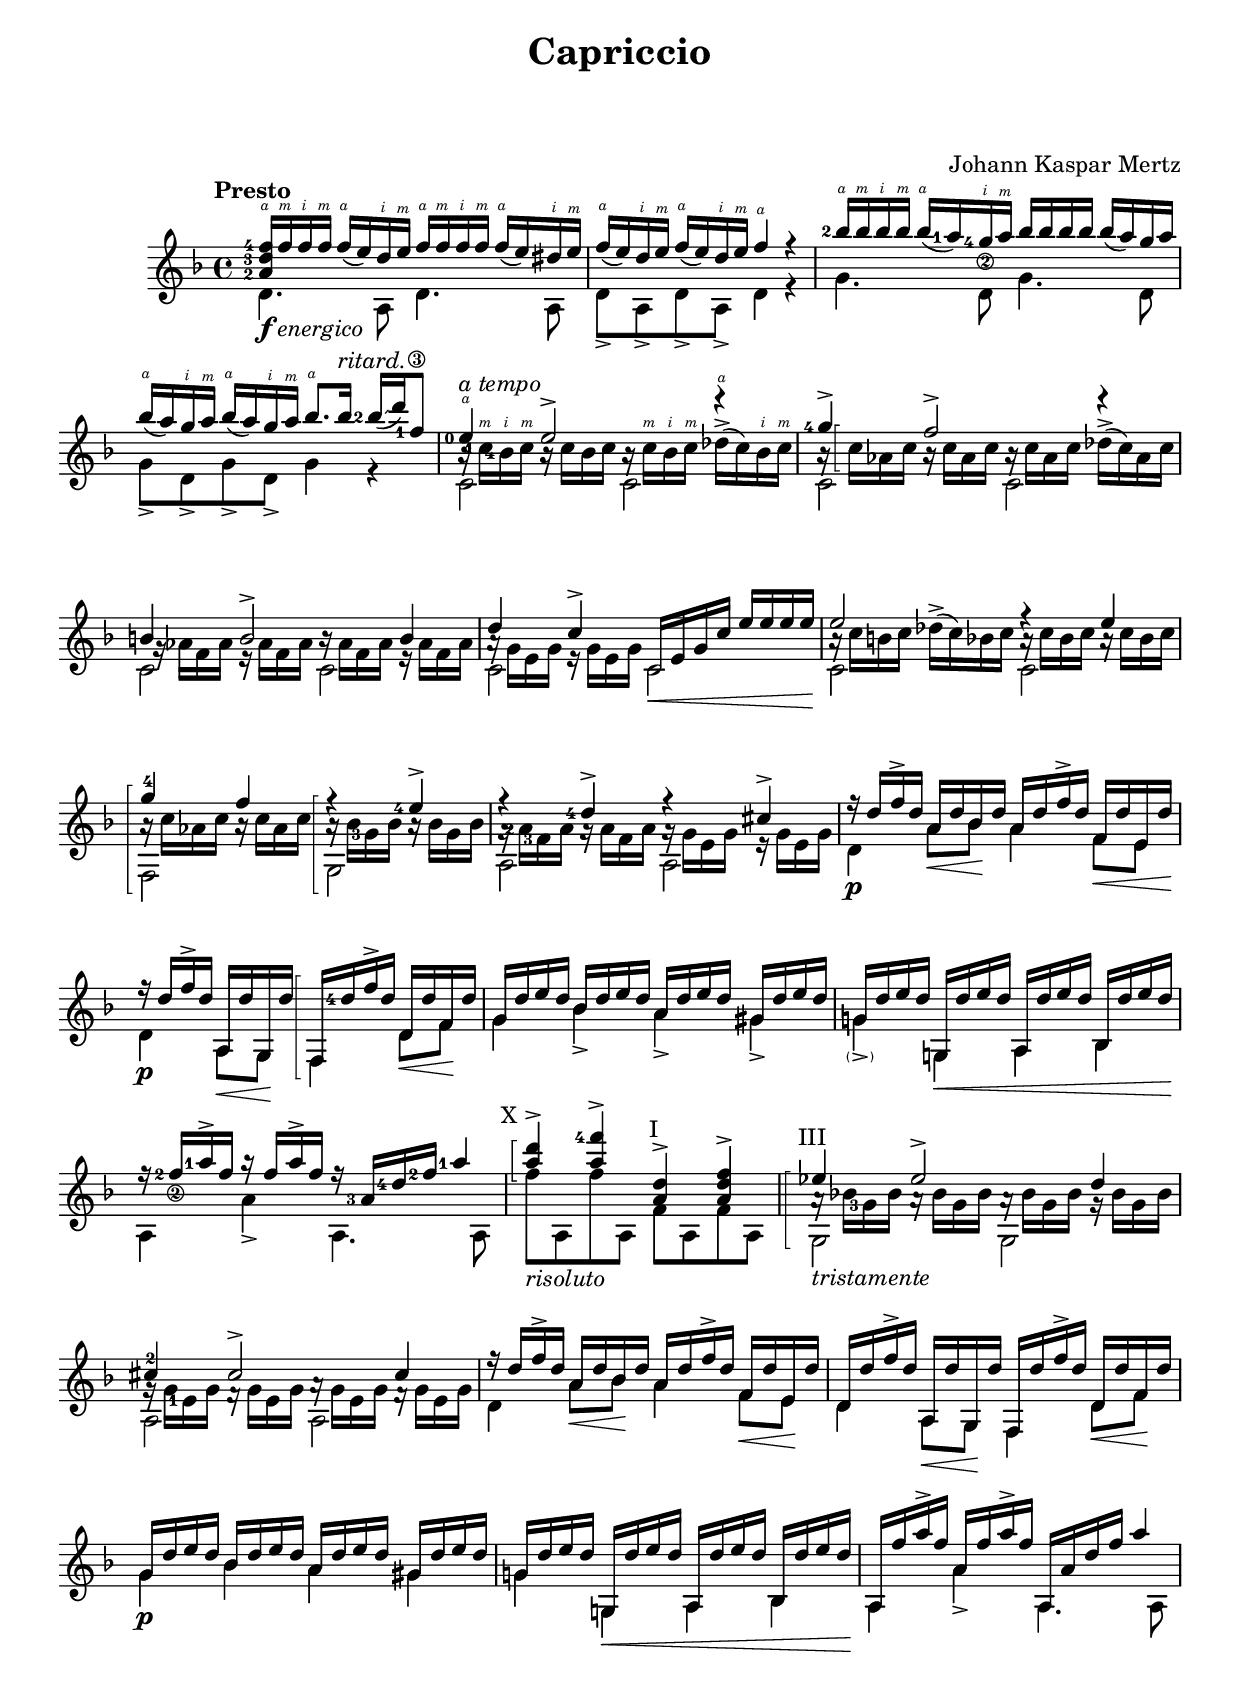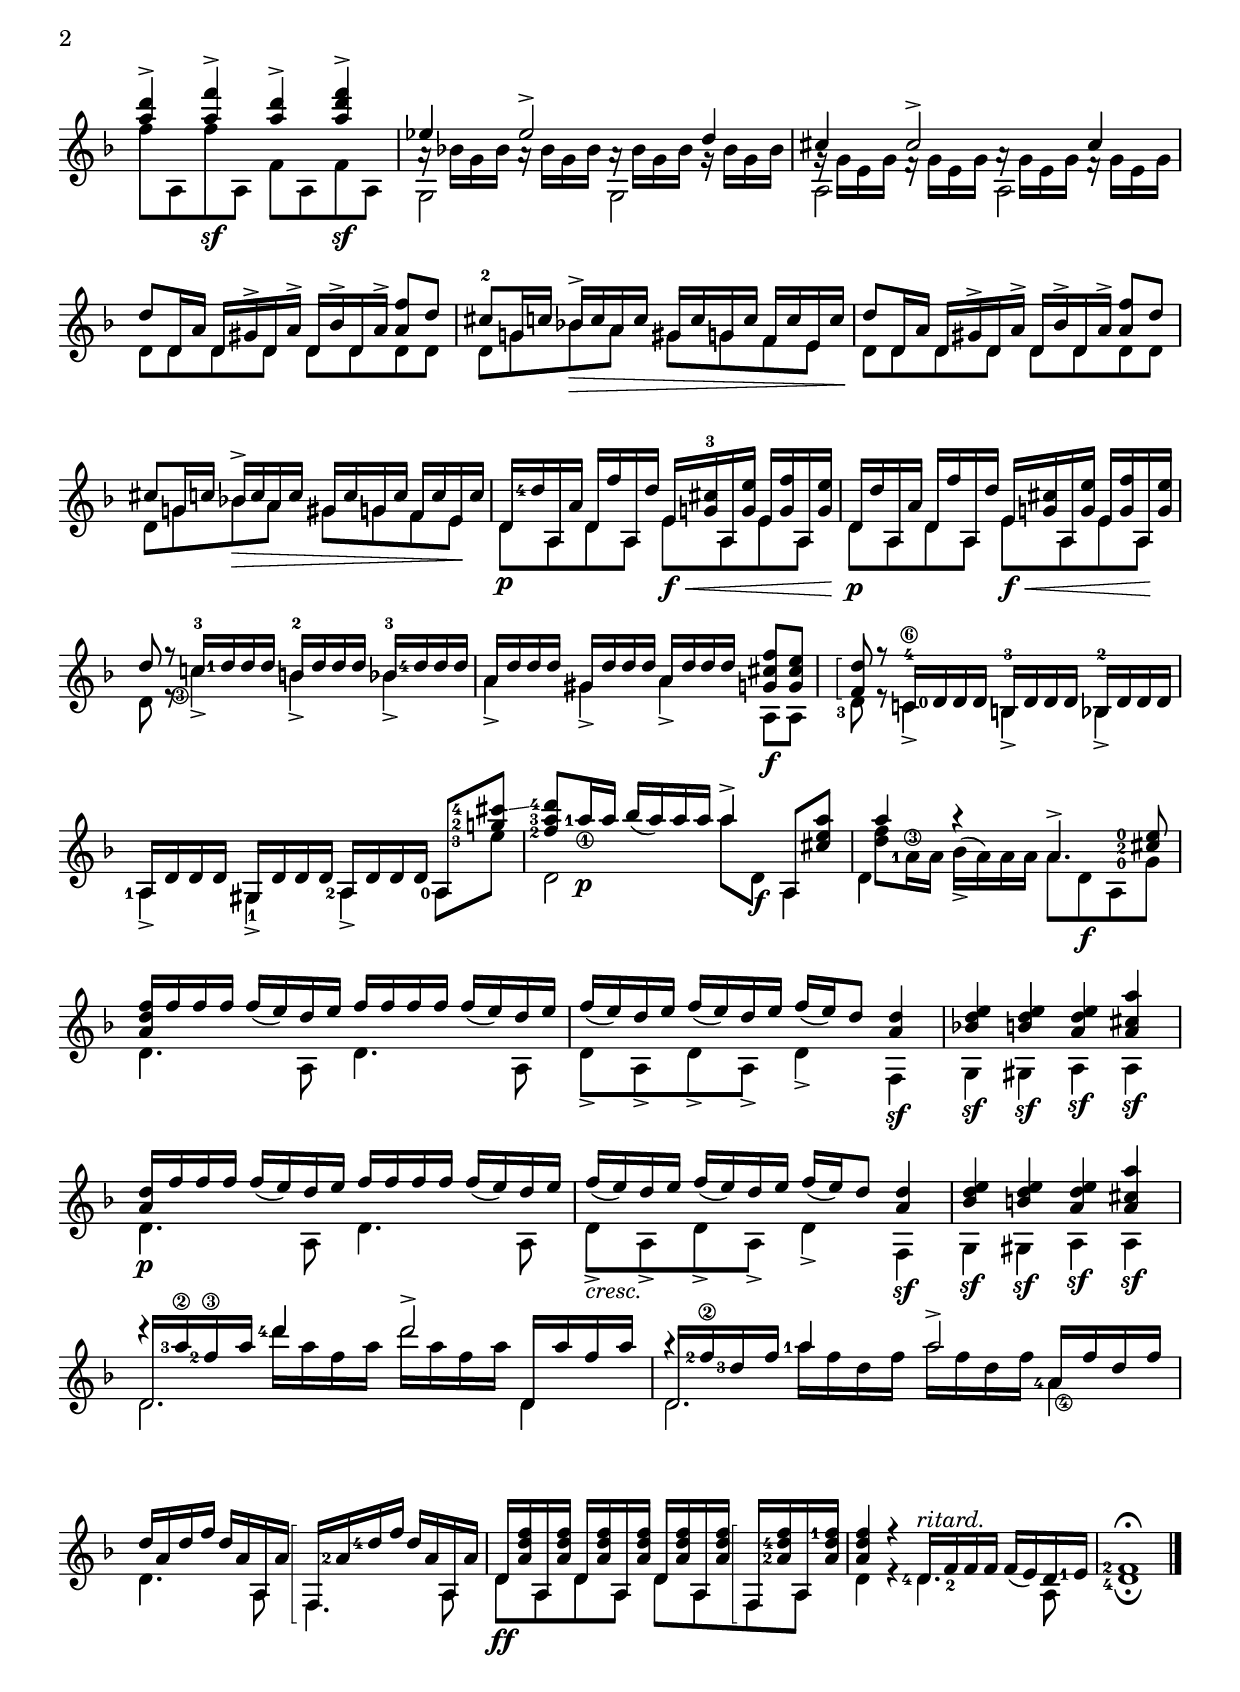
\version "2.17.9"
\language "english"
restPos = #(define-music-function (parser location num)( number?)
             #{ \override Rest #'staff-position = $num #})

restMove = #(define-music-function (parser location x)( number?)#{\once \override Rest #'extra-offset = #(cons x 0) #})

restPosOff = { \revert Rest #'staff-position }

multiRestPos = #(define-music-function (parser location num)( number?)
             #{\once \override MultiMeasureRest #'staff-position = $num #})

multiRestPosOn = #(define-music-function (parser location num)( number?)
             #{ \override MultiMeasureRest #'staff-position = $num #})


multiRestPosOff = { \revert MultiMeasureRest #'staff-position }

ign = { \once \override NoteColumn #'ignore-collision = ##t }
force = #(define-music-function (parser location num)( number?)
           #{ \once \override NoteColumn #'force-hshift = $num #})


addStemSpace = #(define-music-function (parser location val )( number?) #{ \once \override Stem #'extra-spacing-width =  #(cons val 0) #})
addAccSpace = #(define-music-function (parser location val )( number?) #{ \once \override Accidental #'extra-spacing-width =  #(cons (- val) 0) #})


stemExtreme = { \override Stem #'details #'beamed-extreme-minimum-free-lengths = #'(2.3 1.7) }
stemLen = #(define-music-function (parser location num)( number?) #{ \once \override Stem #'length = $num #})
             

setFgUp = { \set fingeringOrientations = #'(up) }
setFgDo = { \set fingeringOrientations = #'(down) }
setFgLe = { \set fingeringOrientations = #'(left) }
setFgRi = { \set fingeringOrientations = #'(right) }

fgup =  { \once \set fingeringOrientations = #'(up) }
fgdo = { \once \set fingeringOrientations = #'(down) }
fgle = { \once \set fingeringOrientations = #'(left) }
fgri = { \once \set fingeringOrientations = #'(right) }

fgDoLeUp = { \once \set fingeringOrientations = #'(down left up) }
fgDoLe = { \once \set fingeringOrientations = #'(down left) }
fgLeUp = { \once \set fingeringOrientations = #'(up left) }
fgUpDo = { \once \set fingeringOrientations = #'(down up)}
fgLeRi = { \once \set fingeringOrientations = #'(right left)}

fgAddStemSupport = {\override Fingering #'add-stem-support = ##t }
fgRevStemSupport = {\revert Fingering #'add-stem-support }

fgInStaff = {\override Fingering #'staff-padding = #'() }
fgOutStaff = {\revert Fingering #'staff-padding }


fgAlignRi = { \override Fingering #'self-alignment-X = #RIGHT }
fgAlignLe = { \override Fingering #'self-alignment-X = #LEFT }
fgAlignCe = { \override Fingering #'self-alignment-X = #CENTER }

fgNoSpace = { \once \override Fingering #'extra-spacing-width = #'(+inf.0 . -inf.0) }
fgNoSpaceOn = { \override Fingering #'extra-spacing-width = #'(+inf.0 . -inf.0) }
fgNoSpaceOff = { \revert Fingering #'extra-spacing-width }

fgPrio = { \once \override Fingering #'script-priority = #-1000 }

fgAllPad = #(define-music-function (parser location val )( number?) #{\override Fingering #'padding = $val #})
fgPad = #(define-music-function (parser location val )( number?) #{\once \override Fingering #'padding = $val #})
fgMove = #(define-music-function (parser location x y )( number? number? ) #{\once \override Fingering #'extra-offset = #(cons x y) #})
fgXmove = #(define-music-function (parser location x)( number?)#{\once \override Fingering #'extra-offset = #(cons x 0)	#})
fgYmove = #(define-music-function (parser location y)( number?)#{\once \override Fingering #'extra-offset = #(cons 0 y)	#})
fgMoveSharp = { \fgMove #1.5 #-2.2 }
fgMoveNat = { \fgMove #1.1 #-2.2 }

fgTwkMove = #(define-music-function (parser location offset num) (pair? number?)
        (let ((m (make-music 'FingeringEvent
                          'digit num)))
       (set! (ly:music-property m 'tweaks)
             (acons 'extra-offset offset
                    (ly:music-property m 'tweaks)))
       m)
     )


fgTwkXMove = #(define-music-function (parser location x num) (number? number?)
        (let ((m (make-music 'FingeringEvent
                          'digit num)))
       (set! (ly:music-property m 'tweaks)
             (acons 'extra-offset (cons x 0)
                    (ly:music-property m 'tweaks)))
       m)
     )

fgTwkYMove = #(define-music-function (parser location y num) (number? number?)
        (let ((m (make-music 'FingeringEvent
                          'digit num)))
       (set! (ly:music-property m 'tweaks)
             (acons 'extra-offset (cons 0 y)
                    (ly:music-property m 'tweaks)))
       m)
     )



setSnUp = { \set stringNumberOrientations = #'(up) }
setSnDo = { \set stringNumberOrientations = #'(down) }
setSnLe = { \set stringNumberOrientations = #'(left) }
setSnRi = { \set stringNumberOrientations = #'(right) }

snup =  { \once \set stringNumberOrientations = #'(up) }
sndo = { \once \set stringNumberOrientations = #'(down) }
snle = { \once \set stringNumberOrientations = #'(left) }
snri = { \once \set stringNumberOrientations = #'(right) }

snDoLeUp = { \once \set stringNumberOrientations = #'(down left up) }
snDoLe = { \once \set stringNumberOrientations = #'(down left) }
snLeUp = { \once \set stringNumberOrientations = #'(up left) }
snUpDo = { \once \set stringNumberOrientations = #'(down up)}
snLeRi = { \once \set stringNumberOrientations = #'(right left)}

snAddStemSupport = {\override StringNumber #'add-stem-support = ##t }
snRevStemSupport = {\revert StringNumber #'add-stem-support }

snInStaff = {\override StringNumber #'staff-padding = #'() }
snOutStaff = {\revert StringNumber #'staff-padding }


snAlignRi = { \override StringNumber #'self-alignment-X = #RIGHT }
snAlignLe = { \override StringNumber #'self-alignment-X = #LEFT }
snAlignCe = { \override StringNumber #'self-alignment-X = #CENTER }

snNoSpace = { \once \override StringNumber #'extra-spacing-width = #'(+inf.0 . -inf.0) }

snPad = #(define-music-function (parser location val )( number?) #{\once \override StringNumber #'padding = $val #})
snMove = #(define-music-function (parser location x y )( number? number? ) #{\once \override StringNumber #'extra-offset = #(cons x y) #})
snXmove = #(define-music-function (parser location x)( number?)#{\once \override StringNumber #'extra-offset = #(cons x 0)	#})
snYmove = #(define-music-function (parser location y)( number?)#{\once \override StringNumber #'extra-offset = #(cons 0 y)	#})

snTwkMove = #(define-music-function (parser location offset num) (pair? number?)
        (let ((m (make-music 'StringNumberEvent
                          'string-number num)))
       (set! (ly:music-property m 'tweaks)
             (acons 'extra-offset offset
                    (ly:music-property m 'tweaks)))
       m)
     )



snTwkYMove = #(define-music-function (parser location y num) (number? number?)
        (let ((m (make-music 'StringNumberEvent
                          'string-number num)))
       (set! (ly:music-property m 'tweaks)
             (acons 'extra-offset (cons 0 y)
                    (ly:music-property m 'tweaks)))
       m)
     )


snSpanner =
#(define-music-function (parser location StringNumber) (string?)
  #{
    \override TextSpanner.style = #'solid
    \override TextSpanner.font-size = #-5
    \override TextSpanner.bound-details.left.stencil-align-dir-y = #CENTER
    \override TextSpanner.bound-details.right.text = \markup { \draw-line #'( 0 . -1) }
    \override TextSpanner.bound-details.right.padding = #-3
    \override TextSpanner.bound-details.left.text = \markup { \circle \number $StringNumber }
  #})

rh = #rightHandFinger

setRhUp = { \set strokeFingerOrientations = #'(up) }
setRhDo = { \set strokeFingerOrientations = #'(down) }
setRhLe = { \set strokeFingerOrientations = #'(left) }
setRhRi = { \set strokeFingerOrientations = #'(right) }

rhup =  { \once \set strokeFingerOrientations = #'(up) }
rhdo = { \once \set strokeFingerOrientations = #'(down) }
rhle = { \once \set strokeFingerOrientations = #'(left) }
rhri = { \once \set strokeFingerOrientations = #'(right) }




rhAddStemSupport = {\override StrokeFinger #'add-stem-support = ##t }
rhRevStemSupport = {\revert StrokeFinger #'add-stem-support }

rhInStaff = {\override StrokeFinger #'staff-padding = #'() }
rhOutStaff = {\revert StrokeFinger #'staff-padding }


rhAlignRi = { \override StrokeFinger #'self-alignment-X = #RIGHT }
rhAlignLe = { \override StrokeFinger #'self-alignment-X = #LEFT }
rhAlignCe = { \override StrokeFinger #'self-alignment-X = #CENTER }



rhPad = #(define-music-function (parser location val )( number?) #{\once \override StrokeFinger #'padding = $val #})
rhMove = #(define-music-function (parser location x y )( number? number? ) #{\once \override StrokeFinger #'extra-offset = #(cons x y) #})
rhXmove = #(define-music-function (parser location x)( number?)#{\once \override StrokeFinger #'extra-offset = #(cons x 0) #})
rhYmove = #(define-music-function (parser location y)( number?)#{\once \override StrokeFinger #'extra-offset = #(cons 0 y) #})

arpPos = #(define-music-function (parser location bottom top)( number? number?)
            #{ \once \override Score.Arpeggio #'positions = #(cons bottom top) #})

arpXmove = #(define-music-function (parser location x)( number? )
            #{ \once \override Score.Arpeggio #'extra-offset = #(cons x 0) #})

arpExtFg = { \once \override Staff.Arpeggio #'X-offset = #-1.8 }

arpNoSpace = { \once \override Staff.Arpeggio #'extra-spacing-width = #'(+inf.0 . -inf.0) }

arpExt = #(define-music-function (parser location bottom top )( number? number? )
        #{
          \override Score.Arpeggio.positions = #(lambda (grob)
              (let* ((pos (ly:arpeggio::calc-positions grob))
                     (newbottom (-(car pos) bottom))
                     (newtop (+(cdr pos) top))
                    )
               (cons newbottom newtop)
               )
                 
            )
        #}
   )           

arpExtOff = { \revert Score.Arpeggio.positions }

barreText = #(define-music-function
     (parser location str)
     (string?)
     #{ -\markup {\smaller \center-align {\hspace #.6  \concat {"B" $str " "}}} #})

dbarreText = #(define-music-function
     (parser location str)
     (string?)
   #{ -\markup {\smaller \halign #CENTER \concat {"½B" $str " "}} #})



barre = #(define-music-function (parser location str) (string?)
#{
  \once \override TextSpanner #'direction = #UP
  \once \override TextSpanner #'(bound-details left text) = \markup {\smaller \halign #CENTER \concat {"B" $str " "}}
  \once \override TextSpanner #'style = #'line
  \once  \override TextSpanner #'bound-details #'right #'text = \markup { \draw-line #'( 0 . -.5) }
  \once \override TextSpanner #'font-shape = #'upright
  \once \override TextSpanner #'bound-details #'left-broken #'text = ##f 
  \once \override TextSpanner #'to-barline = ##f
  \once  \override TextSpanner #'bound-details #'right #'padding = #-1
  \once \override TextSpanner #'(bound-details left stencil-align-dir-x) = #LEFT
#})

dbarre = #(define-music-function (parser location str) (string?)
#{
  \once \override TextSpanner #'direction = #UP
  \once \override TextSpanner #'(bound-details left text) = \markup {\smaller \halign #CENTER \concat {"½B" $str " "}}
  \once \override TextSpanner #'style = #'line
  \once  \override TextSpanner #'bound-details #'right #'text = \markup { \draw-line #'( 0 . -.5) }
  \once \override TextSpanner #'font-shape = #'upright
  \once \override TextSpanner #'bound-details #'left-broken #'text = ##f 
  \once \override TextSpanner #'to-barline = ##f
  \once  \override TextSpanner #'bound-details #'right #'padding = #-1
  \once \override TextSpanner #'(bound-details left stencil-align-dir-x) = #LEFT
#})

stasp = \startTextSpan
stosp = \stopTextSpan

glisstofing = { \once \override Glissando #'to-fingerings = ##t }
glisstofingOn = { \override Glissando #'to-fingerings = ##t }
glisstofingOff = { \revert Glissando #'to-fingerings }
glissmap = #(define-music-function (parser location x y )( number? number? ) #{ \once \set glissandoMap = #(list (cons x y)) #})
glissLePad = #(define-music-function (parser location val )( number? ) #{ \once \override Glissando.bound-details.left.padding = $val #})
glissRiPad = #(define-music-function (parser location val )( number? ) #{ \once \override Glissando.bound-details.right.padding = $val #})
glissPad = #(define-music-function (parser location le ri )( number? number? ) #{ \glissLePad $le \glissRiPad $ri #})
glissLeY = #(define-music-function (parser location val )( number? ) #{ \once \override Glissando.bound-details.left.Y = $val #})
glissRiY = #(define-music-function (parser location val )( number? ) #{ \once \override Glissando.bound-details.right.Y = $val #})
glissY = #(define-music-function (parser location le ri )( number? number? ) #{ \glissLeY $le \glissRiY $ri #})
glissSkipOne = { \once \override NoteColumn.glissando-skip = ##t }
glissSkipOn = { \override NoteColumn.glissando-skip = ##t }
glissSkipOff = { \revert NoteColumn.glissando-skip }



\header {
  title = \markup  \center-column {"Capriccio" \null \null }
  composer = "Johann Kaspar Mertz"
}

\paper {
  ragged-last-bottom = ##f
  system-system-spacing #'basic-distance = #20
  bottom-margin = #15
  
  
}

markIt = #(define-music-function (parser location str) (string?)
    #{ -\markup { \italic $str } #})
enerF = \markup { \dynamic f \italic energico }

rom = #(define-music-function (parser location str) (string?)
    #{ -\markup { \halign #CENTER $str } #})


upper = \relative c'' {
  \key d \minor
  \time 4/4
  \mergeDifferentlyHeadedOn \mergeDifferentlyDottedOn \stemExtreme
  \set Staff.connectArpeggios = ##t
  \override Staff.Arpeggio #'stencil = #ly:arpeggio::brew-chord-bracket
  %\set Score.skipTypesetting = ##t
  \override StrokeFinger.avoid-slur = #'ignore
  \slurDown \setFgLe \fgInStaff \setRhUp \rhAddStemSupport \setSnDo \snInStaff \snAddStemSupport
  \tempo "Presto"
  <a-2 d-3 f-4\rh #4 >16 f'\rh #3 f\rh #2 f\rh #3  f(\rh #4 e) d\rh #2 e\rh #3 
    f\rh #4 f\rh #3 f\rh #2 f\rh #3 f(\rh #4 e) ds\rh #2 e\rh #3 | % 1
  f(\rh #4 e) d\rh #2 e\rh #3 f(\rh #4 e) d\rh #2 e\rh #3 f4\rh #4 r | % 2
  <bf-2\rh #4 >16 bf\rh #3 bf\rh #2 bf\rh #3 bf(\rh #4 <a-1>) <g-4\2\rh #2 > a\rh #3 bf bf bf bf bf( a) g a | % 3
  bf(\rh #4 a) g\rh #2 a\rh #3 bf(\rh #4 a) g\rh #2 a\rh #3 bf8.\rh #4 bf16-\markIt "ritard." <bf-2>(\glissando d) <f,-1^\3>8 | % 4
  <e-0\rh #4 >4-\markIt "a tempo" e2-> e'4\rest | % 5
  <g,-4>-> f2-> e'4\rest | % 6
  b, b2-> b4 | % 7
  d c-> c,16\< e g c e e e e | % 8
  e2\! r4 e | % 9
  \fgup \arpPos #-6 #3 <g-4>\arpeggio  f r <e-4>-> | % 10
  r <d-4>-> r cs-> | % 11
  r16 d f-> d a d bf d a d f-> d f, d' e, d' | % 12
  r d f-> d a, d' g,, d'' f,, <d''-4> f-> d d, d' f, d' | % 13
  g, d' e d bf d e d a d e d gs, d' e d | % 14
  g,! d' e d g,, d'' e d a, d' e d bf, d' e d | % 15
  r <f-2\2> <a-1>-> f r f a-> f r <a,-3> <d-4> <f-2> <a-1>4 | % 16
  \once \override TextScript #'extra-offset = #'(-1.6 . -1.6) <a d>4\arpeggio ->-\rom "X" <a f'-4>-> <a, d>->-\rom "I" <a d f>-> | % 17
  ef'\arpeggio-\rom "III" ef2-> d4 | % 18
  \fgup <cs-2> cs2-> cs4 | % 19
  r16 d f-> d a d bf d a d f-> d f, d' e, d' | % 20
  d, d' f-> d a, d' g,, d'' f,, d'' f-> d d, d' f, d' | % 21
  g, d' e d bf d e d a d e d gs, d' e d | % 22
  g,! d' e d g,,! d'' e d a, d' e d bf, d' e d | % 23
  a, f'' a-> f a, f' a-> f a,, a' d f a4 | % 24
  <a d>-> <a f'>-> <a d>-> <a d f>-> | % 25
  ef ef2-> d4 | % 26
  cs cs2-> cs4 | % 27
  d8 d,16 a' d, gs-> d a'-> d, bf'-> d, a'-> <a f'>8 d | % 28
  \fgup <cs-2>8 g!16 c bf!-> c a c gs c g c f, c' e, c' | % 29
  d8 d,16 a' d, gs-> d a'-> d, bf'-> d, a'-> <a f'>8 d | % 30
  cs g!16 c bf!-> c a c gs c g c f, c' e, c' | % 31
  d, <d'-4> a, a' d, f' a,, d' e, \fgup <g! cs-3> a, <g' e'> e <g f'> a, <g' e'> | % 32
  d d' a, a' d, f' a,, d' e, <g! cs> a, <g' e'> e <g f'> a, <g' e'> | % 33
  d'8 r \fgup \snMove #-1.7 #-.5 <c!-3\3>16 <d-1> d d \fgup <b-2> d d d \fgup <bf-3> <d-4> d d | % 34
  a d d d gs, d' d d a d d d <g, cs f>8 <g cs e> | % 35
  <f d'>\arpeggio r \fgup \snup <c!-4\6>16 <d-0> d d \fgup <b-3> d d d \fgup <bf-2> d d d | % 36
  <a-1> d d d \fgdo <gs,-1> d' d d <a-2> d d d <a-0>8 \glissmap #1 #2 \glissRiPad #1.5 <g''!-2 cs-4>\glissando | % 37
  <f-2 a-3 d-4> <a-1\1>16\p a bf( a) a a a4-> a,,8 <cs' e a> | % 38
  a'4 r a,4.-> <cs-2 e-0>8 | % 39
  <a d f>16 f' f f f( e) d e f f f f f( e) d e | % 40
  f( e) d e f( e) d e f( e) d8 <a d>4 | % 41
  <bf! d e> <b d e> <a d e> <a cs a'> | % 42
  <a d>16 f' f f f( e) d e f f f f f( e) d e | % 43
  f( e) d e f( e) d e f( e) d8 <a d>4 | % 44
  <bf d e> <b d e> <a d e> <a cs a'> | % 45
  d'4\rest d d2-> | % 46
  a4\rest a a2-> | % 47
  d,16 a d f d a a, a' f, <a'-2> <d-4> f d a a, a' | % 48
  d, <a' d f> a, q d q a q d q a q f <a'-2 d-4 f> a, <a' d f-1> | % 49
  q4 r <d,-4>16-\markIt "ritard." \fgdo <f-2> f f f( e) d <e-1> | % 50
  <f-2>1\fermata \bar "|."
}

middle = \relative c'' {
  s1*4 | % 1-4
  \voiceTwo \slurUp \setFgLe \fgNoSpaceOn \setRhUp
  \override StrokeFinger.avoid-slur = #'ignore
  \restPos #-.3 r16 <c-1\rh #3 > <bf-4\rh #2 > c\rh #3 r c bf c r c\rh #3 bf\rh #2 c\rh #3 \rhYmove #3 df(^>\rh #4 c) bf\rh #2 c\rh #3 | % 5
  r \arpPos #-1 #2 c\arpeggio af c r c af c r c af c df(^> c) af c | % 6
  \restPosOff \force #1 \restMove #1.4 g\rest \addAccSpace #1 af f af e\rest af f af b\rest af f af e\rest af f af | % 7
  \once \restPos #-.9 r g e g e\rest g e g s2 | % 8
  \restPos #-.5 r16 c b c df(^> c) bf c r c bf c r c bf c | % 9
  r c af c r c af c r bf <g-3> bf r bf g bf | % 10
  \restPos #-1.5 r <a-2> <f-3> a r a f a r g e g \restPosOff e\rest g e g | % 11
  s1*6 | % 12-17
  \restPos #-1 r16 bf! <g-3> bf r bf g bf r bf g bf \restPos #-2 r bf g bf | % 18
  r g <e-1> g \restPosOff f\rest g e g a\rest g e g f\rest g e g | % 19
  s1*6 | % 20-25
  \restPos #-1 r16 bf! g bf r bf g bf r bf g bf \restPos #-2 r bf g bf | % 26
  r g e g \restPosOff f\rest g e g a\rest g e g f\rest g e g | % 27
  s1*11 | % 28-38
  <d' f>8 \snInStaff <a-1\3>16 a bf(-> a) a a s2 | % 39
  s1*6 | % 40-45
  \voiceThree d,16 \setSnUp \snAddStemSupport <a''-3\2> <f-2\3> a \voiceTwo \fgNoSpaceOff <d-4> a f a d a f a \voiceThree d,, a'' f a | % 46
  d,, <f'-2\2> <d-3> f \voiceTwo <a-1> f d f a f d f \voiceThree \sndo \snAlignLe <a,-4\4> f' d f \voiceTwo | % 47
  
}

lower = \relative c' {
  \voiceFour
  d4.-\enerF a8 d4. a8 | % 1
  d8-> a-> d-> a-> d4 r | % 2
  g4. d8 g4. d8 | % 3
  g-> d-> g-> d-> g4 r | % 4
  c,2 c | c c | c c | c c | % 5-8
  c c | f, \arpPos #-6 #2 g\arpeggio | a a | % 9-11
  d4\p a'8\< bf\! a4 f8\< e | % 12
  d4\!\p a8\< g\! \arpPos #-6 #2.5 f4\arpeggio d'8\< f\! | % 13
  g4 bf-> a-> gs-> | % 14
  g!-\parenthesize -> g,!\< a bf | % 15
  a\! a'-> a,4. a8 | % 16
  f''\arpeggio-\markIt "risoluto" a,, f'' a,, f' a, f' a, | % 17
  g2\arpeggio-\markIt "tristamente" g | % 18
  a a | % 19
  d4 a'8\< bf\! a4 f8\< e\! | % 20
  d4 a8\< g\! f4 d'8\< f\! | % 21
  g4\p bf a gs | % 22
  g g,\< a bf | % 23
  a\! a'-> a,4. a8 | % 24
  f''8 a,, f''\sf a,, f' a, f'\sf a, | % 25
  g2 g | % 26
  a a | % 27
  d8 d d d d d d d | % 28
  d g bf\> a gs g f e | % 29
  d\! d d d d d d d | % 30
  d g bf\> a gs g f e\! | % 31
  d\p a d a e'\f\< a, e' a, | % 32
  d\!\p a d a e'\f\< a, e' a,\! | % 33
  d r c'4-> b-> bf-> | % 34
  a-> gs-> a-> a,8\f a | % 35
  \setFgLe \fgMove #1.3 #-1  <d-3> r c4-> b-> bf-> | % 36
  a-> gs-> a-> a8 \fgYmove #-.3 <e''-3> | % 37
  d,2 a''8 d,,\f a4 | % 38
  \force #-1.2 d s a'8 d,\f a <g'-0> | % 39
  d4. a8 d4. a8 | % 40
  d-> a-> d-> a-> d4-> f,\sf | % 41
  g\sf gs\sf a\sf a\sf | % 42
  d4.\p a8 d4. a8 | % 43
  d->-\markIt "cresc." a-> d-> a-> d4-> f,\sf | % 44
  g\sf gs\sf a\sf a\sf | % 45
  d2. d4 | % 46
  d2. a'4 | % 47
  d,4. a8 \arpPos #-6 #2 f4.\arpeggio a8 | % 48
  d\ff a d a d a \arpPos #-6 #2 f\arpeggio a | % 49
  d4 r d4. a8 | % 50
  \fgYmove #-.3 <d-4>1\fermata
  
}

\score {
  \new Staff \with {
    \consists "Span_arpeggio_engraver"
  } { << \upper \\ \middle \\ \lower >> }
  \layout { 
    \context {
      \Score
      \remove "Bar_number_engraver"
    }
  
  }
  % \midi {
%     \context {
%       \Score
%       tempoWholesPerMinute = #(ly:make-moment 120 4)
%     }
%   }
}
